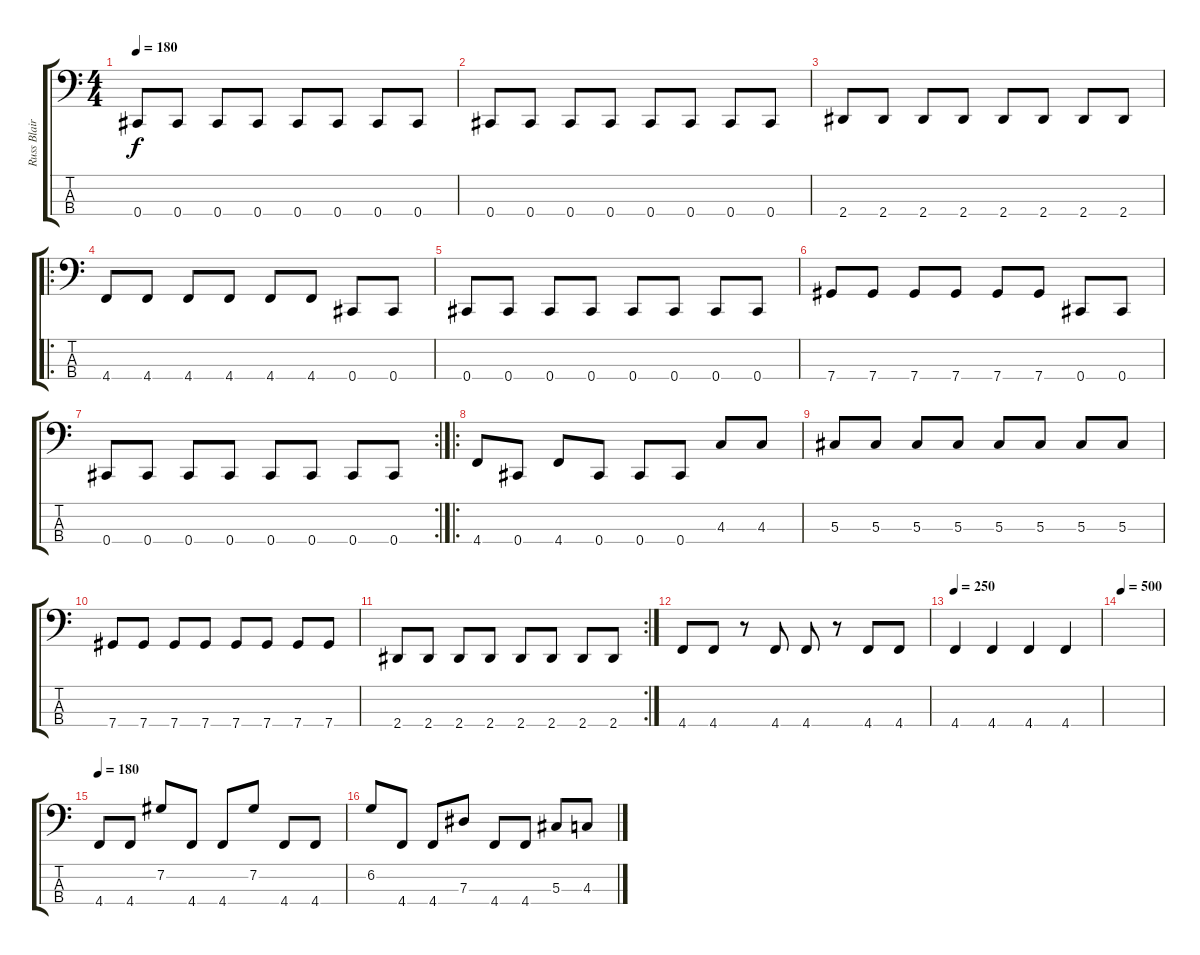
\track ("Russ Blair" "Russ Blair") {instrument electricbasspick}
\staff {score tabs}
\tuning (Gb2 Db2 Ab1 Db1) {hide}
\ts (4 4)
\tempo 180
\clef f4
\ks c
0.4.8{dy f} 0.4.8 0.4.8 0.4.8 0.4.8 0.4.8 0.4.8 0.4.8 |
0.4.8 0.4.8 0.4.8 0.4.8 0.4.8 0.4.8 0.4.8 0.4.8 |
2.4.8 2.4.8 2.4.8 2.4.8 2.4.8 2.4.8 2.4.8 2.4.8 |
\ro
4.4.8 4.4.8 4.4.8 4.4.8 4.4.8 4.4.8 0.4.8 0.4.8 |
0.4.8 0.4.8 0.4.8 0.4.8 0.4.8 0.4.8 0.4.8 0.4.8 |
7.4.8 7.4.8 7.4.8 7.4.8 7.4.8 7.4.8 0.4.8 0.4.8 |
\rc 2
0.4.8 0.4.8 0.4.8 0.4.8 0.4.8 0.4.8 0.4.8 0.4.8 |
\ro
4.4.8 0.4.8 4.4.8 0.4.8 0.4.8 0.4.8 4.3.8 4.3.8 |
5.3.8 5.3.8 5.3.8 5.3.8 5.3.8 5.3.8 5.3.8 5.3.8 |
7.4.8 7.4.8 7.4.8 7.4.8 7.4.8 7.4.8 7.4.8 7.4.8 |
\rc 2
2.4.8 2.4.8 2.4.8 2.4.8 2.4.8 2.4.8 2.4.8 2.4.8 |
4.4.8 4.4.8 r.8 4.4.8 4.4.8 r.8 4.4.8 4.4.8 |
\tempo 250
4.4.4 4.4.4 4.4.4 4.4.4 |
\tempo 500
|
\tempo 180
4.4.8 4.4.8 7.2.8 4.4.8 4.4.8 7.2.8 4.4.8 4.4.8 |
6.2.8 4.4.8 4.4.8 7.3.8 4.4.8 4.4.8 5.3.8 4.3.8
